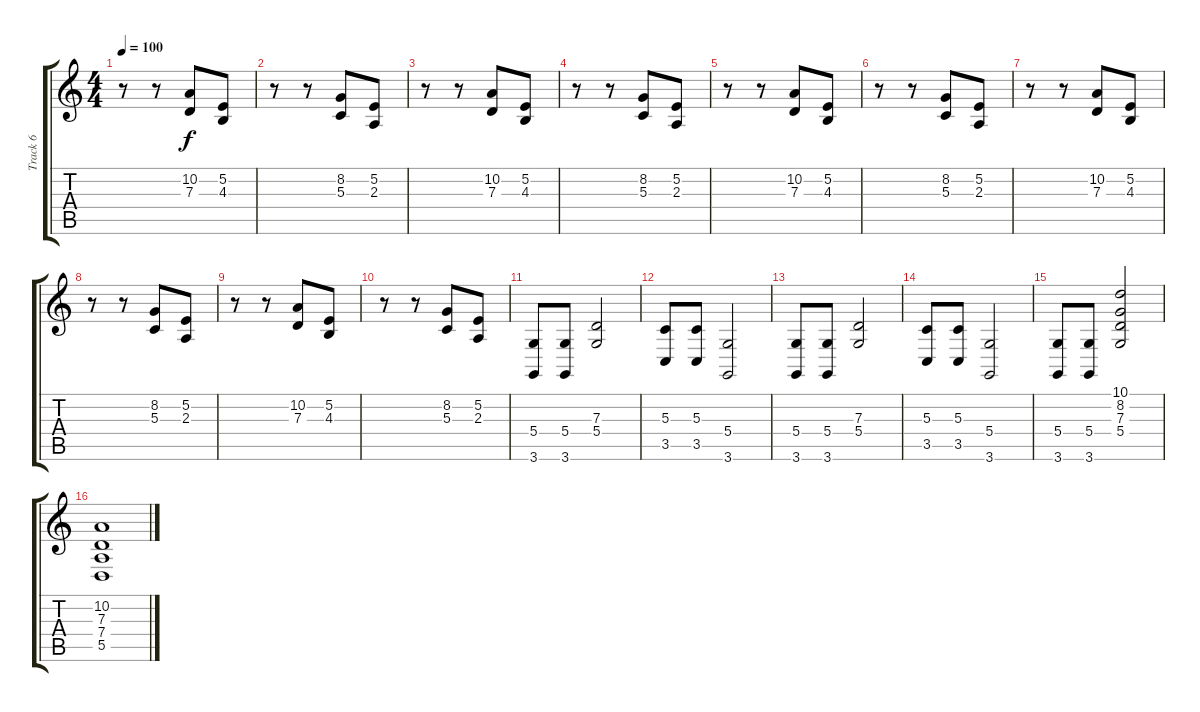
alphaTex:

\track ("Track 6" "Track 6") {instrument brasssection}
\staff {score tabs}
\tuning (E4 B3 G3 D3 A2 E2) {hide}
\ts (4 4)
\tempo 100
\clef g2
\ks c
r.8{dy f} r.8 (10.2 7.3).8 (5.2 4.3).8 |
r.8 r.8 (8.2 5.3).8 (5.2 2.3).8 |
r.8 r.8 (10.2 7.3).8 (5.2 4.3).8 |
r.8 r.8 (8.2 5.3).8 (5.2 2.3).8 |
r.8 r.8 (10.2 7.3).8 (5.2 4.3).8 |
r.8 r.8 (8.2 5.3).8 (5.2 2.3).8 |
r.8 r.8 (10.2 7.3).8 (5.2 4.3).8 |
r.8 r.8 (8.2 5.3).8 (5.2 2.3).8 |
r.8 r.8 (10.2 7.3).8 (5.2 4.3).8 |
r.8 r.8 (8.2 5.3).8 (5.2 2.3).8 |
(5.4 3.6).8 (5.4 3.6).8 (7.3 5.4).2 |
(5.3 3.5).8 (5.3 3.5).8 (5.4 3.6).2 |
(5.4 3.6).8 (5.4 3.6).8 (7.3 5.4).2 |
(5.3 3.5).8 (5.3 3.5).8 (5.4 3.6).2 |
(5.4 3.6).8 (5.4 3.6).8 (10.1 8.2 7.3 5.4).2 |
(10.2 7.3 7.4 5.5).1
